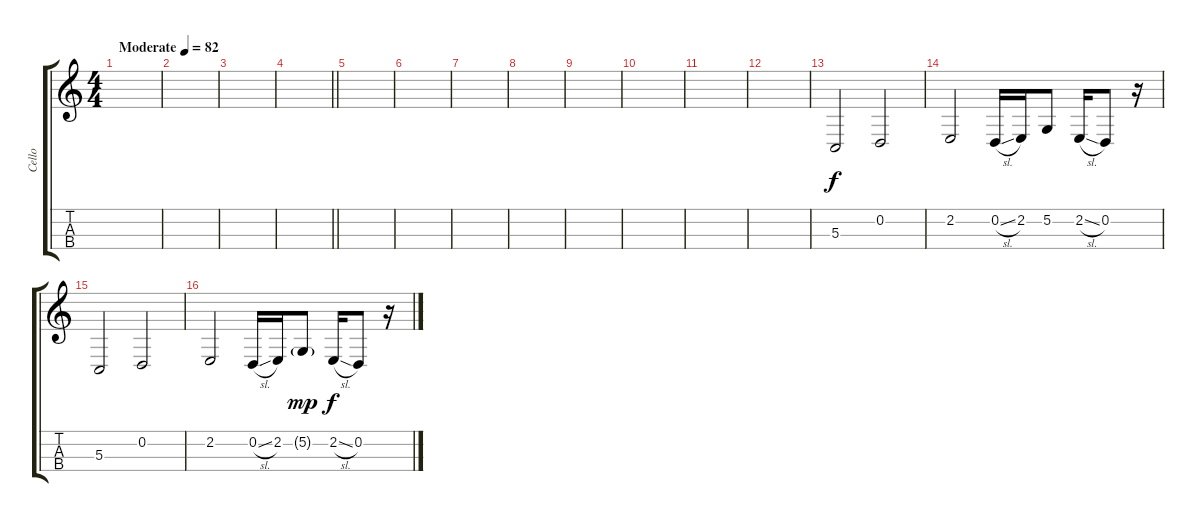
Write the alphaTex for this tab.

\track ("Cello" "Cello") {instrument cello}
\staff {score tabs}
\tuning (A3 D3 G2 C2) {hide}
\ts (4 4)
\tempo (82 "Moderate")
\clef g2
\ks c
|
|
|
\barLineRight lightlight
|
|
|
|
|
|
|
|
|
5.3.2 0.2.2 |
2.2.2 0.2{sl}.16 2.2.16 5.2.8 2.2{sl}.16 0.2.8 r.16 |
5.3.2 0.2.2 |
2.2.2 0.2{sl}.16 2.2.16 5.2{g}.8{dy mp} 2.2{sl}.16{dy f} 0.2.8 r.16
